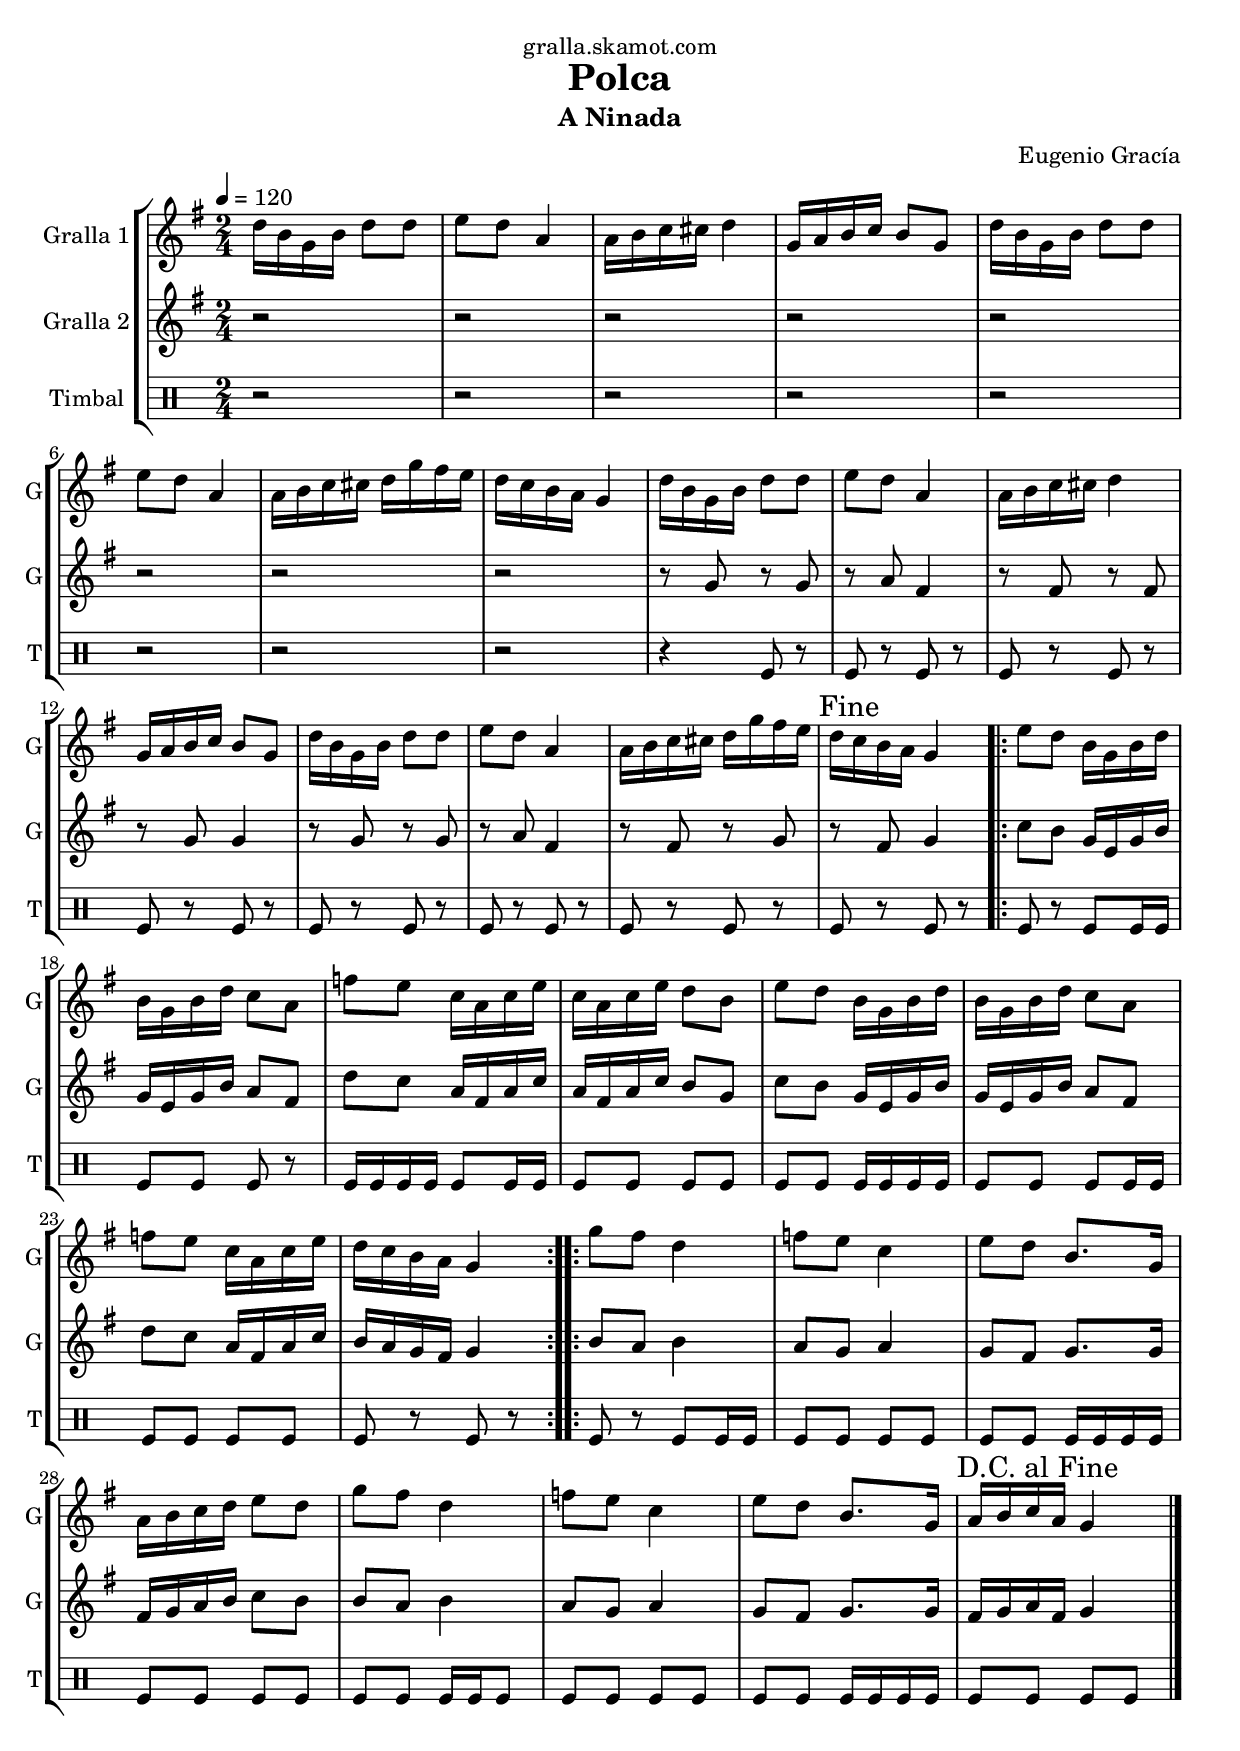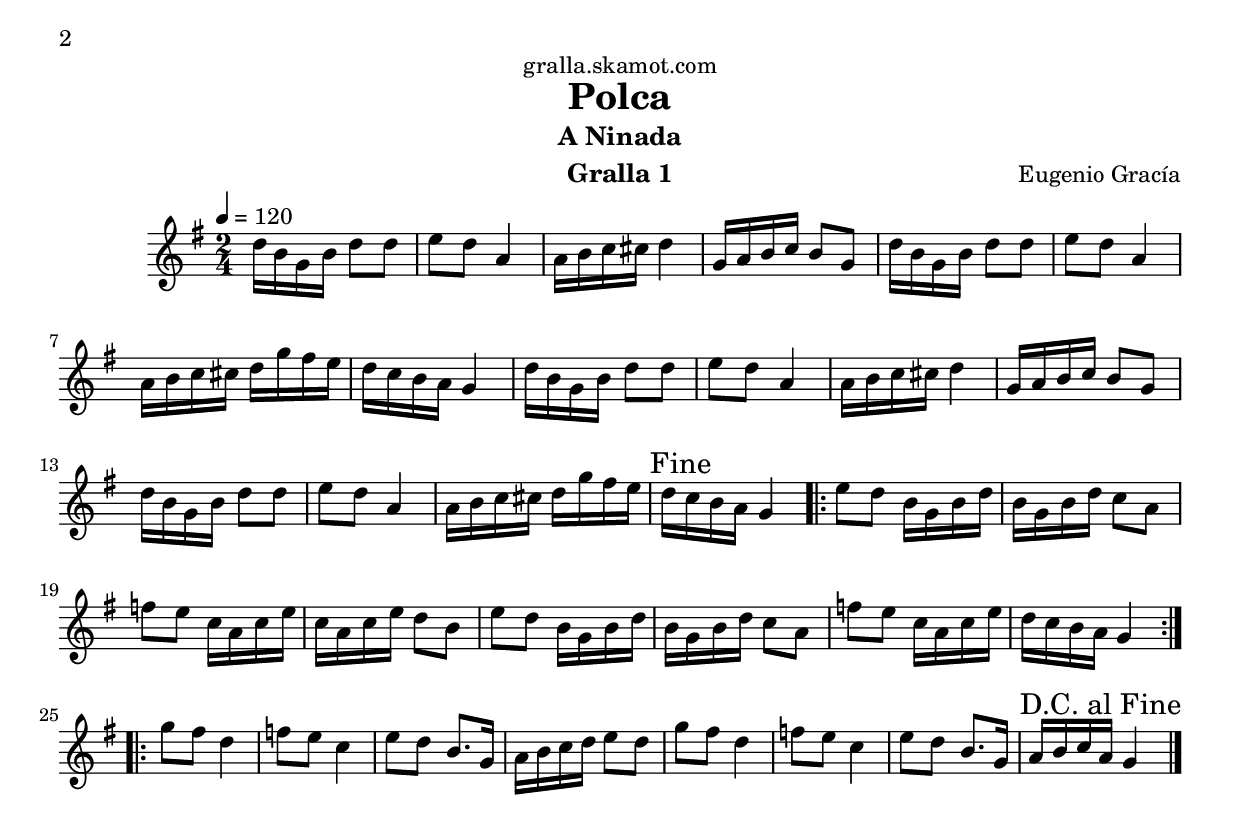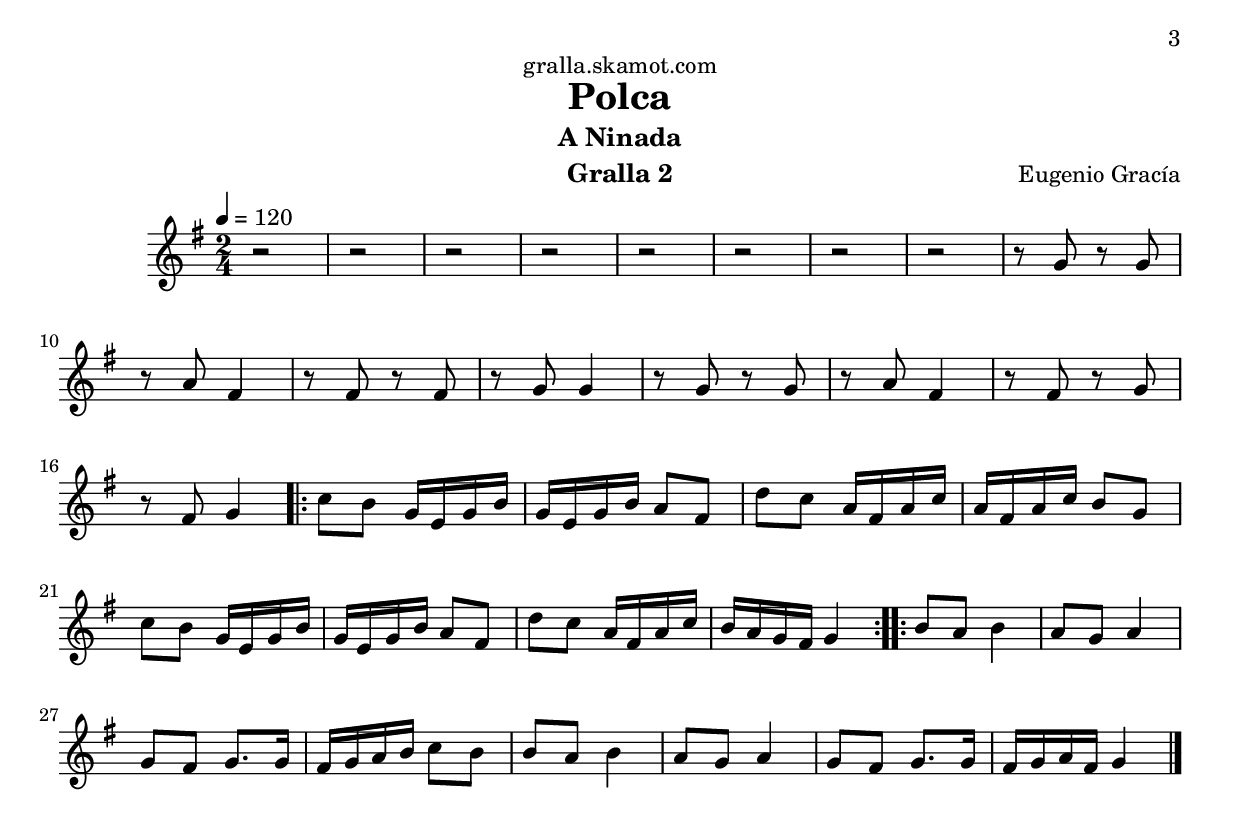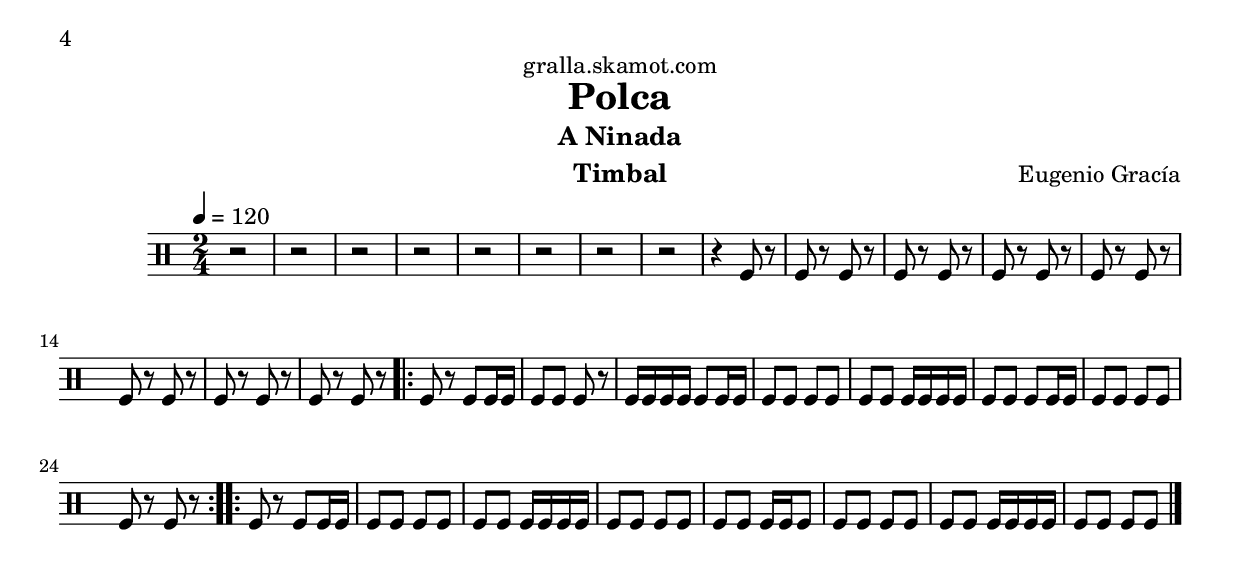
\version "2.16.2"

\header {
  dedication="gralla.skamot.com"
  title="Polca"
  subtitle="A Ninada"
  subsubtitle=""
  poet=""
  meter=""
  piece=""
  composer="Eugenio Gracía"
  arranger=""
  opus=""
  instrument=""
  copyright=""
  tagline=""
}

liniaroAa =
\relative d''
{
  \tempo 4=120
  \clef treble
  \key g \major
  \time 2/4
  d16 b g b d8 d  |
  e8 d a4  |
  a16 b c cis d4  |
  g,16 a b c b8 g  |
  %05
  d'16 b g b d8 d  |
  e8 d a4  |
  a16 b c cis d g fis e  |
  d16 c b a g4  |
  d'16 b g b d8 d  |
  %10
  e8 d a4  |
  a16 b c cis d4  |
  g,16 a b c b8 g  |
  d'16 b g b d8 d  |
  e8 d a4  |
  %15
  a16 b c cis d g fis e  |
  \mark "Fine" d16 c b a g4  |
  \repeat volta 2 { e'8 d b16 g b d  |
  b16 g b d c8 a  |
  f'8 e c16 a c e  |
  %20
  c16 a c e d8 b  |
  e8 d b16 g b d  |
  b16 g b d c8 a  |
  f'8 e c16 a c e  |
  d16 c b a g4  | }
  %25
  \repeat volta 2 { g'8 fis d4  |
  f8 e c4  |
  e8 d b8. g16  |
  a16 b c d e8 d  |
  g8 fis d4  |
  %30
  f8 e c4  |
  e8 d b8. g16  |
  \mark "D.C. al Fine" a16 b c a g4  \bar "|."
  }
}

liniaroAb =
\relative g'
{
  \tempo 4=120
  \clef treble
  \key g \major
  \time 2/4
  r2  |
  r2  |
  r2  |
  r2  |
  %05
  r2  |
  r2  |
  r2  |
  r2  |
  r8 g r g  |
  %10
  r8 a fis4  |
  r8 fis r fis  |
  r8 g g4  |
  r8 g r g  |
  r8 a fis4  |
  %15
  r8 fis r g  |
  r8 fis g4  |
  \repeat volta 2 { c8 b g16 e g b  |
  g16 e g b a8 fis  |
  d'8 c a16 fis a c  |
  %20
  a16 fis a c b8 g  |
  c8 b g16 e g b  |
  g16 e g b a8 fis  |
  d'8 c a16 fis a c  |
  b16 a g fis g4  | }
  %25
  \repeat volta 2 { b8 a b4  |
  a8 g a4  |
  g8 fis g8. g16  |
  fis16 g a b c8 b  |
  b8 a b4  |
  %30
  a8 g a4  |
  g8 fis g8. g16  |
  fis16 g a fis g4  \bar "|."
  }
}

liniaroAc =
\drummode
{
  \tempo 4=120
  \time 2/4
  r2  |
  r2  |
  r2  |
  r2  |
  %05
  r2  |
  r2  |
  r2  |
  r2  |
  r4 tomfl8 r  |
  %10
  tomfl8 r tomfl r  |
  tomfl8 r tomfl r  |
  tomfl8 r tomfl r  |
  tomfl8 r tomfl r  |
  tomfl8 r tomfl r  |
  %15
  tomfl8 r tomfl r  |
  tomfl8 r tomfl r  |
  \repeat volta 2 { tomfl8 r tomfl tomfl16 tomfl  |
  tomfl8 tomfl tomfl r  |
  tomfl16 tomfl tomfl tomfl tomfl8 tomfl16 tomfl  |
  %20
  tomfl8 tomfl tomfl tomfl  |
  tomfl8 tomfl tomfl16 tomfl tomfl tomfl  |
  tomfl8 tomfl tomfl tomfl16 tomfl  |
  tomfl8 tomfl tomfl tomfl  |
  tomfl8 r tomfl r  | }
  %25
  \repeat volta 2 { tomfl8 r tomfl tomfl16 tomfl  |
  tomfl8 tomfl tomfl tomfl  |
  tomfl8 tomfl tomfl16 tomfl tomfl tomfl  |
  tomfl8 tomfl tomfl tomfl  |
  tomfl8 tomfl tomfl16 tomfl tomfl8  |
  %30
  tomfl8 tomfl tomfl tomfl  |
  tomfl8 tomfl tomfl16 tomfl tomfl tomfl  |
  tomfl8 tomfl tomfl tomfl  \bar "|."
  }
}

\bookpart {
  \score {
    \new StaffGroup {
      \override Score.RehearsalMark #'self-alignment-X = #LEFT
      <<
        \new Staff \with {instrumentName = #"Gralla 1" shortInstrumentName = #"G"} \liniaroAa
        \new Staff \with {instrumentName = #"Gralla 2" shortInstrumentName = #"G"} \liniaroAb
        \new DrumStaff \with {instrumentName = #"Timbal" shortInstrumentName = #"T"} \liniaroAc
      >>
    }
    \layout {}
  }
  \score { \unfoldRepeats
    \new StaffGroup {
      \override Score.RehearsalMark #'self-alignment-X = #LEFT
      <<
        \new Staff \with {instrumentName = #"Gralla 1" shortInstrumentName = #"G"} \liniaroAa
        \new Staff \with {instrumentName = #"Gralla 2" shortInstrumentName = #"G"} \liniaroAb
        \new DrumStaff \with {instrumentName = #"Timbal" shortInstrumentName = #"T"} \liniaroAc
      >>
    }
    \midi {
      \set Staff.midiInstrument = "oboe"
      \set DrumStaff.midiInstrument = "drums"
    }
  }
}

\bookpart {
  \header {instrument="Gralla 1"}
  \score {
    \new StaffGroup {
      \override Score.RehearsalMark #'self-alignment-X = #LEFT
      <<
        \new Staff \liniaroAa
      >>
    }
    \layout {}
  }
  \score { \unfoldRepeats
    \new StaffGroup {
      \override Score.RehearsalMark #'self-alignment-X = #LEFT
      <<
        \new Staff \liniaroAa
      >>
    }
    \midi {
      \set Staff.midiInstrument = "oboe"
      \set DrumStaff.midiInstrument = "drums"
    }
  }
}

\bookpart {
  \header {instrument="Gralla 2"}
  \score {
    \new StaffGroup {
      \override Score.RehearsalMark #'self-alignment-X = #LEFT
      <<
        \new Staff \liniaroAb
      >>
    }
    \layout {}
  }
  \score { \unfoldRepeats
    \new StaffGroup {
      \override Score.RehearsalMark #'self-alignment-X = #LEFT
      <<
        \new Staff \liniaroAb
      >>
    }
    \midi {
      \set Staff.midiInstrument = "oboe"
      \set DrumStaff.midiInstrument = "drums"
    }
  }
}

\bookpart {
  \header {instrument="Timbal"}
  \score {
    \new StaffGroup {
      \override Score.RehearsalMark #'self-alignment-X = #LEFT
      <<
        \new DrumStaff \liniaroAc
      >>
    }
    \layout {}
  }
  \score { \unfoldRepeats
    \new StaffGroup {
      \override Score.RehearsalMark #'self-alignment-X = #LEFT
      <<
        \new DrumStaff \liniaroAc
      >>
    }
    \midi {
      \set Staff.midiInstrument = "oboe"
      \set DrumStaff.midiInstrument = "drums"
    }
  }
}

